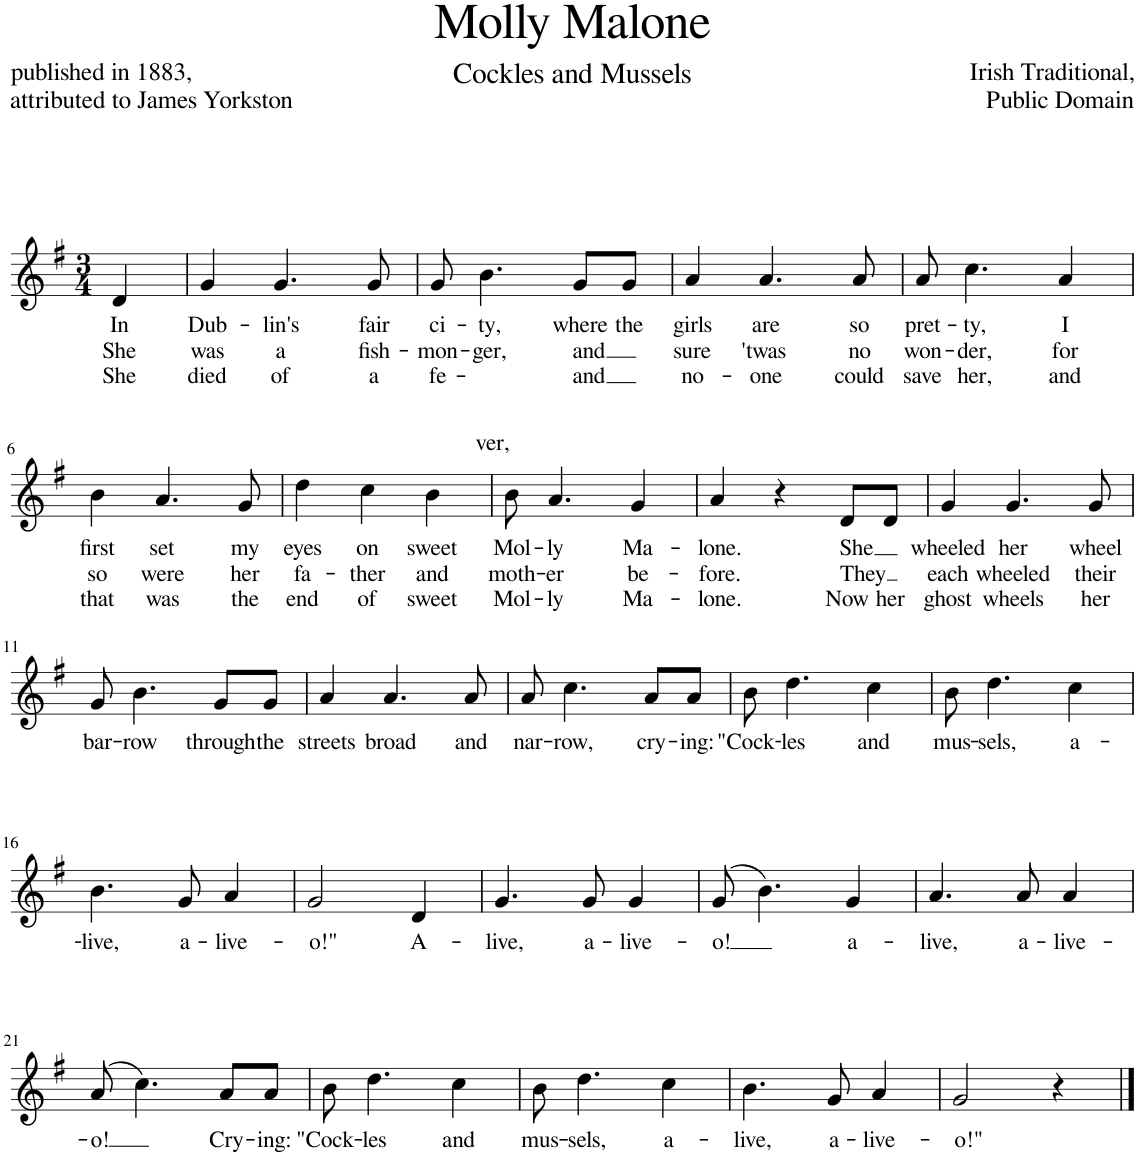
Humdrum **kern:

**kern	**text	**text	**text
*part1	*part1	*part1	*part1
*staff1	*staff1	*staff1	*staff1
*I"Piano	*	*	*
*I'Pno.	*	*	*
*clefG2	*	*	*
*k[f#]	*	*	*
*M3/4	*	*	*
=1	=1	=1	=1
!	!LO:LY:b	!LO:LY:b	!LO:LY:b
4d/	In	She	She
=2	=2	=2	=2
!	!LO:LY:b	!LO:LY:b	!LO:LY:b
4g/	Dub-	was	died
!	!LO:LY:b	!LO:LY:b	!LO:LY:b
4.g/	-lin's	a	of
!	!LO:LY:b	!LO:LY:b	!LO:LY:b
8g/	fair	fish-	a
=3	=3	=3	=3
!	!LO:LY:b	!LO:LY:b	!LO:LY:b
8g/	ci-	-mon-	fe-
!	!LO:LY:b	!LO:LY:b	!LO:LY:b
4.b\	-ty,	-ger,	-ver,
!	!LO:LY:b	!LO:LY:b	!LO:LY:b
8g/L	where	and	and
!	!LO:LY:b	!	!
8g/J	the	.	.
=4	=4	=4	=4
!	!LO:LY:b	!LO:LY:b	!LO:LY:b
4a/	girls	sure	no-
!	!LO:LY:b	!LO:LY:b	!LO:LY:b
4.a/	are	'twas	-one
!	!LO:LY:b	!LO:LY:b	!LO:LY:b
8a/	so	no	could
=5	=5	=5	=5
!	!LO:LY:b	!LO:LY:b	!LO:LY:b
8a/	pret-	won-	save
!	!LO:LY:b	!LO:LY:b	!LO:LY:b
4.cc\	-ty,	-der,	her,
!	!LO:LY:b	!LO:LY:b	!LO:LY:b
4a/	I	for	and
!!LO:LB:g=z
=6	=6	=6	=6
!	!LO:LY:b	!LO:LY:b	!LO:LY:b
4b\	first	so	that
!	!LO:LY:b	!LO:LY:b	!LO:LY:b
4.a/	set	were	was
!	!LO:LY:b	!LO:LY:b	!LO:LY:b
8g/	my	her	the
=7	=7	=7	=7
!	!LO:LY:b	!LO:LY:b	!LO:LY:b
4dd\	eyes	fa-	end
!	!LO:LY:b	!LO:LY:b	!LO:LY:b
4cc\	on	-ther	of
!	!LO:LY:b	!LO:LY:b	!LO:LY:b
4b\	sweet	and	sweet
=8	=8	=8	=8
!	!LO:LY:b	!LO:LY:b	!LO:LY:b
8b\	Mol-	moth-	Mol-
!	!LO:LY:b	!LO:LY:b	!LO:LY:b
4.a/	-ly	-er	-ly
!	!LO:LY:b	!LO:LY:b	!LO:LY:b
4g/	Ma-	be-	Ma-
=9	=9	=9	=9
!	!LO:LY:b	!LO:LY:b	!LO:LY:b
4a/	-lone.	-fore.	-lone.
4r	.	.	.
!	!LO:LY:b	!LO:LY:b	!LO:LY:b
8d/L	She	They	Now
!	!	!	!LO:LY:b
8d/J	.	.	her
=10	=10	=10	=10
!	!LO:LY:b	!LO:LY:b	!LO:LY:b
4g/	wheeled	each	ghost
!	!LO:LY:b	!LO:LY:b	!LO:LY:b
4.g/	her	wheeled	wheels
!	!LO:LY:b	!LO:LY:b	!LO:LY:b
8g/	wheel	their	her
!!LO:LB:g=z
=11	=11	=11	=11
!	!LO:LY:b	!	!
8g/	bar-	.	.
!	!LO:LY:b	!	!
4.b\	-row	.	.
!	!LO:LY:b	!	!
8g/L	through	.	.
!	!LO:LY:b	!	!
8g/J	the	.	.
=12	=12	=12	=12
!	!LO:LY:b	!	!
4a/	streets	.	.
!	!LO:LY:b	!	!
4.a/	broad	.	.
!	!LO:LY:b	!	!
8a/	and	.	.
=13	=13	=13	=13
!	!LO:LY:b	!	!
8a/	nar-	.	.
!	!LO:LY:b	!	!
4.cc\	-row,	.	.
!	!LO:LY:b	!	!
8a/L	cry-	.	.
!	!LO:LY:b	!	!
8a/J	-ing:	.	.
=14	=14	=14	=14
!	!LO:LY:b	!	!
8b\	"Cock-	.	.
!	!LO:LY:b	!	!
4.dd\	-les	.	.
!	!LO:LY:b	!	!
4cc\	and	.	.
=15	=15	=15	=15
!	!LO:LY:b	!	!
8b\	mus-	.	.
!	!LO:LY:b	!	!
4.dd\	-sels,	.	.
!	!LO:LY:b	!	!
4cc\	a-	.	.
!!LO:LB:g=z
=16	=16	=16	=16
!	!LO:LY:b	!	!
4.b\	-live,	.	.
!	!LO:LY:b	!	!
8g/	a-	.	.
!	!LO:LY:b	!	!
4a/	-live-	.	.
=17	=17	=17	=17
!	!LO:LY:b	!	!
2g/	-o!"	.	.
!	!LO:LY:b	!	!
4d/	A-	.	.
=18	=18	=18	=18
!	!LO:LY:b	!	!
4.g/	-live,	.	.
!	!LO:LY:b	!	!
8g/	a-	.	.
!	!LO:LY:b	!	!
4g/	-live-	.	.
=19	=19	=19	=19
!	!LO:LY:b	!	!
(8g/	-o!	.	.
4.b\)	.	.	.
!	!LO:LY:b	!	!
4g/	a-	.	.
=20	=20	=20	=20
!	!LO:LY:b	!	!
4.a/	-live,	.	.
!	!LO:LY:b	!	!
8a/	a-	.	.
!	!LO:LY:b	!	!
4a/	-live-	.	.
!!LO:LB:g=z
=21	=21	=21	=21
!	!LO:LY:b	!	!
(8a/	-o!	.	.
4.cc\)	.	.	.
!	!LO:LY:b	!	!
8a/L	Cry-	.	.
!	!LO:LY:b	!	!
8a/J	-ing:	.	.
=22	=22	=22	=22
!	!LO:LY:b	!	!
8b\	"Cock-	.	.
!	!LO:LY:b	!	!
4.dd\	-les	.	.
!	!LO:LY:b	!	!
4cc\	and	.	.
=23	=23	=23	=23
!	!LO:LY:b	!	!
8b\	mus-	.	.
!	!LO:LY:b	!	!
4.dd\	-sels,	.	.
!	!LO:LY:b	!	!
4cc\	a-	.	.
=24	=24	=24	=24
!	!LO:LY:b	!	!
4.b\	-live,	.	.
!	!LO:LY:b	!	!
8g/	a-	.	.
!	!LO:LY:b	!	!
4a/	-live-	.	.
=25	=25	=25	=25
!	!LO:LY:b	!	!
2g/	-o!"	.	.
4r	.	.	.
==	==	==	==
*-	*-	*-	*-
